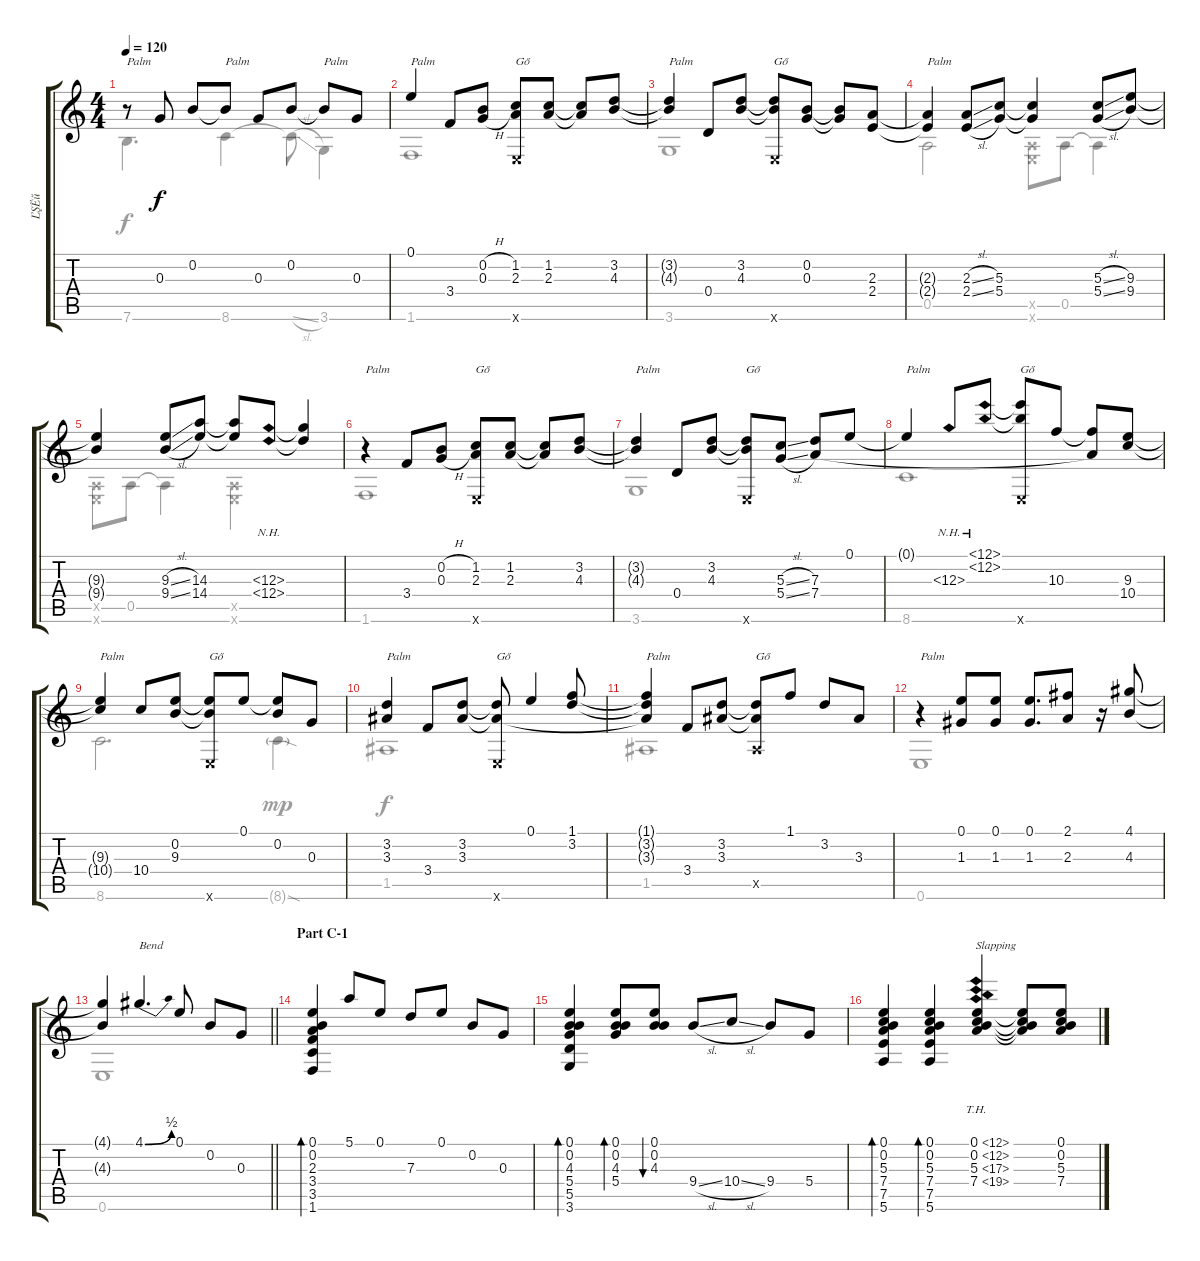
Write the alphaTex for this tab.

\track ("ĽŞËű" "ĽŞËű") {instrument acousticguitarnylon}
\staff {score tabs}
\tuning (E4 B3 G3 D3 A2 E2) {hide}
\voice
\ts (4 4)
\tempo 120
\clef g2
\ks c
r.8{txt "Palm" dy f} 0.3.8 0.2.8 0.2{t}.8{txt "Palm"} 0.3.8 0.2.8 0.2{t}.8{txt "Palm"} 0.3.8 |
0.1.4{txt "Palm"} 3.4.8 (0.2{h} 0.3{h}).8 (1.2 2.3 0.6{x}).8{txt "Gő"} (1.2 2.3).8 (1.2{t} 2.3{t}).8 (3.2 4.3).8 |
(3.2{t} 4.3{t}).4{txt "Palm"} 0.4.8 (3.2 4.3).8 (3.2{t} 4.3{t} 0.6{x}).8{txt "Gő"} (0.2 0.3).8 (0.2{t} 0.3{t}).8 (2.3 2.4).8 |
(2.3{t} 2.4{t}).4{txt "Palm"} (2.3{sl} 2.4{sl}).8 (5.3 5.4).8 (5.3{t} 5.4{t}).4 (5.3{sl} 5.4{sl}).8 (9.3 9.4).8 |
(9.3{t} 9.4{t}).4 (9.3{sl} 9.4{sl}).8 (14.3 14.4).8 (14.3{t} 14.4{t}).8 (12.3{nh} 12.4{nh}).8 (12.3{t} 12.4{t}).4 |
r.4{txt "Palm"} 3.4.8 (0.2{h} 0.3{h}).8 (1.2 2.3 0.6{x}).8{txt "Gő"} (1.2 2.3).8 (1.2{t} 2.3{t}).8 (3.2 4.3).8 |
(3.2{t} 4.3{t}).4{txt "Palm"} 0.4.8 (3.2 4.3).8 (3.2{t} 4.3{t} 0.6{x}).8{txt "Gő"} (5.3{sl} 5.4{sl}).8 (7.3 7.4).8 0.1.8 |
0.1{t}.4{txt "Palm"} 12.3{nh}.8 (12.1{nh} 12.2{nh}).8 (12.1{t} 12.2{t} 0.6{x}).8{txt "Gő"} 10.3.8 (10.3{t} 7.4{t}).8 (9.3 10.4).8 |
(9.3{t} 10.4{t}).4{txt "Palm"} 10.4.8 (0.2 9.3).8 (0.2{t} 9.3{t} 0.6{x}).8{txt "Gő"} 0.1.8 (0.1{t} 0.2).8 0.3.8 |
(3.2 3.3).4{txt "Palm"} 3.4.8 (3.2 3.3).8 (3.2{t} 3.3{t} 0.6{x}).8{txt "Gő"} 0.1.4 (1.1 3.2).8 |
(1.1{t} 3.2{t} 3.3{t}).4{txt "Palm"} 3.4.8 (3.2 3.3).8 (3.2{t} 3.3{t} 0.5{x}).8{txt "Gő"} 1.1.8 3.2.8 3.3.8 |
r.4{txt "Palm"} (0.1 1.3).8 (0.1 1.3).8 (0.1 1.3).8{d} (2.1 2.3).8 r.16 (4.1 4.3).8 |
\barLineRight lightlight
(4.1{t} 4.3{t}).4 4.1{be (bend 0 0 60 2)}.4{d txt "Bend"} 0.1.8 0.2.8 0.3.8 |
\section ("" "Part C-1")
(0.1 0.2 2.3 3.4 3.5 1.6).4{bd 60 beam Up} 5.1.8{beam Up} 0.1.8{beam Up} 7.3.8{beam Up} 0.1.8{beam Up} 0.2.8{beam Up} 0.3.8{beam Up} |
(0.1 0.2 4.3 5.4 5.5 3.6).4{bd 60 beam Up} (0.1 0.2 4.3 5.4).8{bd 30 beam Up} (0.1 0.2 4.3).8{bu 30 beam Up} 9.4{sl}.8{beam Up} 10.4{sl}.8{beam Up} 9.4.8{beam Up} 5.4.8{beam Up} |
(0.1 0.2 5.3 7.4 7.5 5.6).4{bd 30 beam Up} (0.1 0.2 5.3 7.4 7.5 5.6).4{bd 30 beam Up} (0.1{th 12} 0.2{th 12} 5.3{th 12} 7.4{th 12}).4{txt "Slapping" beam Up} (0.1{t} 0.2{t} 5.3{t} 7.4{t}).8{beam Up} (0.1 0.2 5.3 7.4).8
\voice
\clef g2
\ottava regular
\simile none
\ks c
7.6.4{d dy f} 8.6.4 8.6{sl t}.8 3.6.4 |
1.6.1 |
3.6.1 |
0.5.2 (0.5{x} 0.6{x}).8 0.5.8 0.5{t}.4 |
(0.5{x} 0.6{x}).8 0.5.8 0.5{t}.4 (0.5{x} 0.6{x}).2 |
1.6.1 |
3.6.1 |
8.6.1 |
8.6.2{d} 8.6{sod g}.4{dy mp} |
1.5.1{dy f} |
1.5.1 |
0.6.1 |
\barLineRight lightlight
0.6.1 |
|
|
